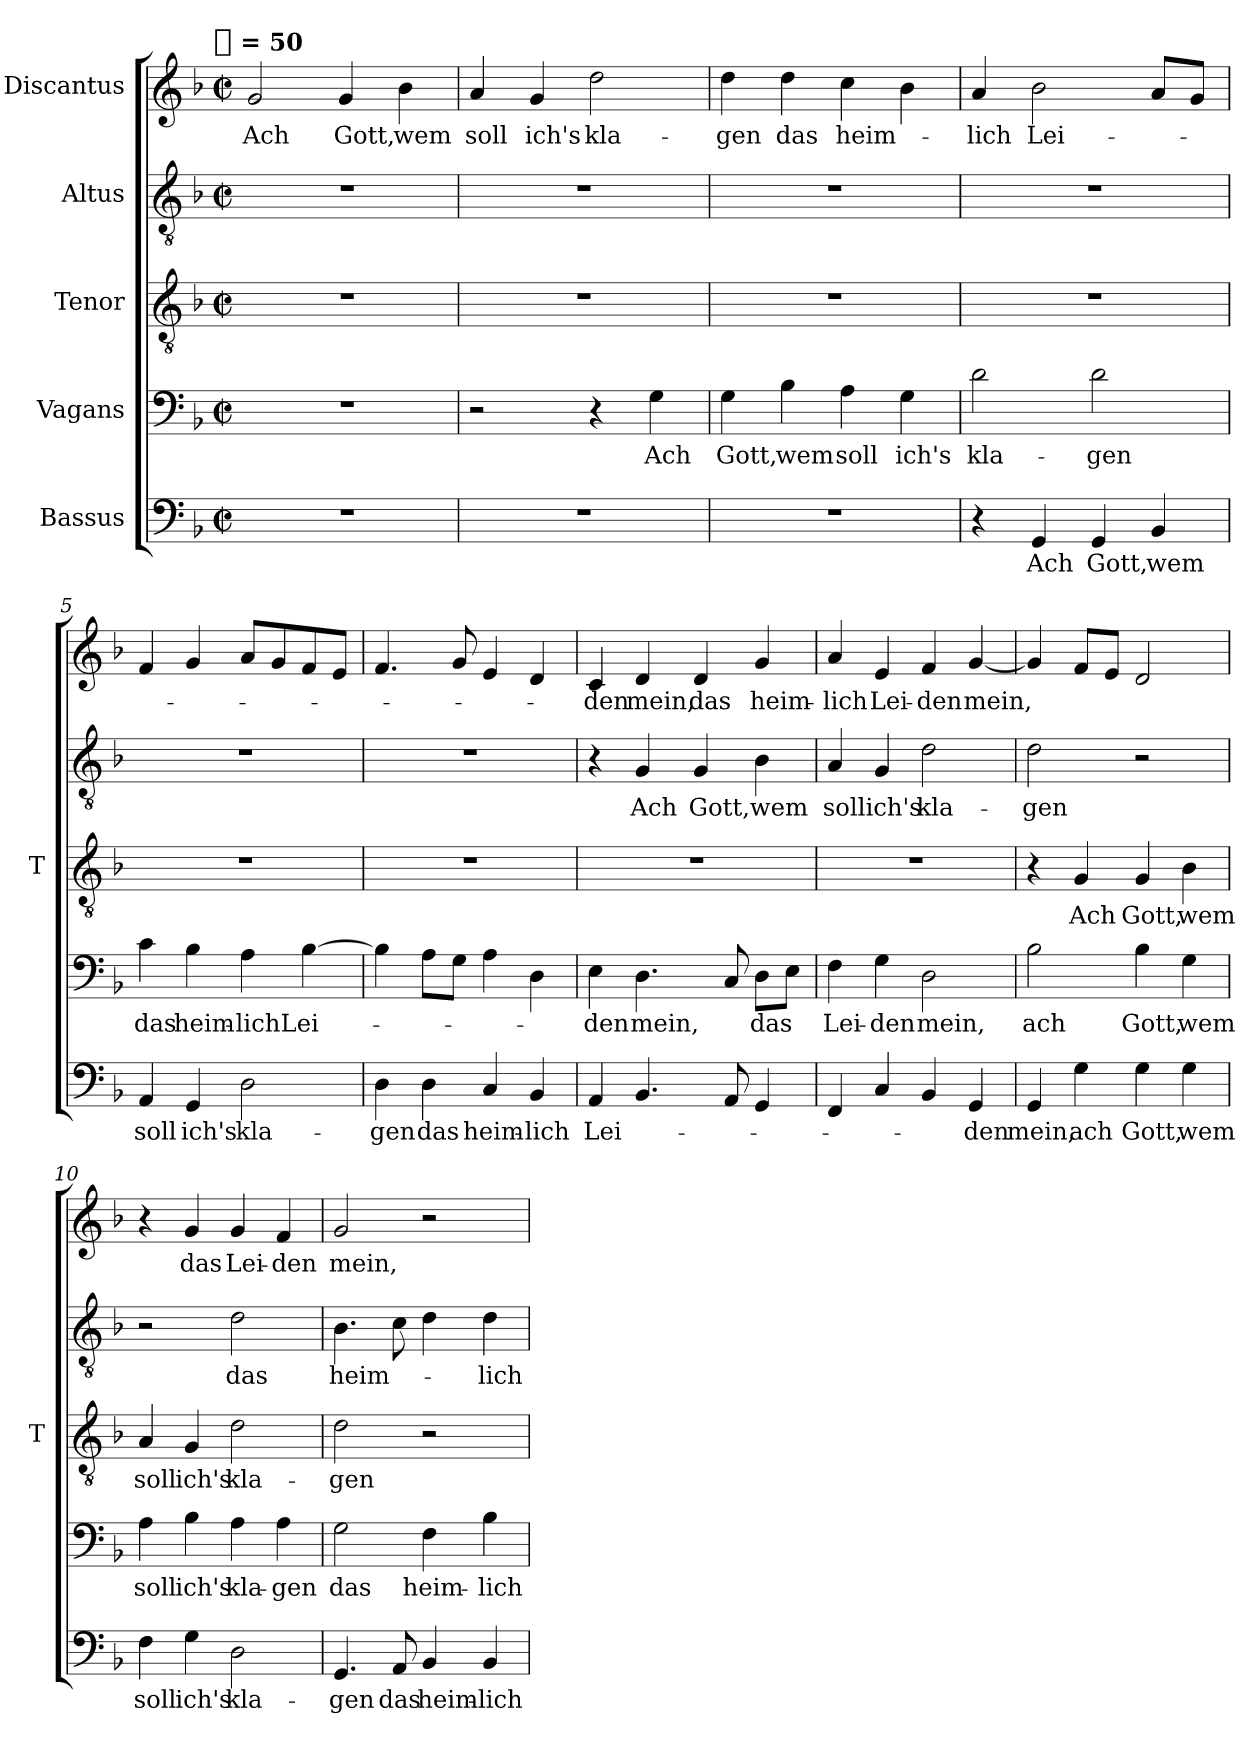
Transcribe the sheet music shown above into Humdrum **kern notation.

**kern	**text	**kern	**text	**kern	**text	**kern	**text	**kern	**text
*part5	*part5	*part4	*part4	*part3	*part3	*part2	*part2	*part1	*part1
*staff5	*staff5	*staff4	*staff4	*staff3	*staff3	*staff2	*staff2	*staff1	*staff1
*I"Bassus	*	*I"Vagans	*	*I"Tenor	*	*I"Altus	*	*I"Discantus	*
*	*	*	*	*I'T	*	*	*	*	*
*clefF4	*	*clefF4	*	*clefGv2	*	*clefGv2	*	*clefG2	*
*k[b-]	*	*k[b-]	*	*k[b-]	*	*k[b-]	*	*k[b-]	*
!!LO:TX:omd:t=[half] = 50
*M2/2	*	*M2/2	*	*M2/2	*	*M2/2	*	*M2/2	*
*met(c|)	*	*met(c|)	*	*met(c|)	*	*met(c|)	*	*met(c|)	*
*MM100	*	*MM100	*	*MM100	*	*MM100	*	*MM100	*
=1	=1	=1	=1	=1	=1	=1	=1	=1	=1
!	!	!	!	!	!	!	!	!	!LO:LY:b
1r	.	1r	.	1r	.	1r	.	2g/	Ach
!	!	!	!	!	!	!	!	!	!LO:LY:b
.	.	.	.	.	.	.	.	4g/	Gott,
!	!	!	!	!	!	!	!	!	!LO:LY:b
.	.	.	.	.	.	.	.	4b-\	wem
=2	=2	=2	=2	=2	=2	=2	=2	=2	=2
!	!	!	!	!	!	!	!	!	!LO:LY:b
1r	.	2r	.	1r	.	1r	.	4a/	soll
!	!	!	!	!	!	!	!	!	!LO:LY:b
.	.	.	.	.	.	.	.	4g/	ich's
!	!	!	!	!	!	!	!	!	!LO:LY:b
.	.	4r	.	.	.	.	.	2dd\	kla-
!	!	!	!LO:LY:b	!	!	!	!	!	!
.	.	4G\	Ach	.	.	.	.	.	.
=3	=3	=3	=3	=3	=3	=3	=3	=3	=3
!	!	!	!LO:LY:b	!	!	!	!	!	!LO:LY:b
1r	.	4G\	Gott,	1r	.	1r	.	4dd\	-gen
!	!	!	!LO:LY:b	!	!	!	!	!	!LO:LY:b
.	.	4B-\	wem	.	.	.	.	4dd\	das
!	!	!	!LO:LY:b	!	!	!	!	!	!LO:LY:b
.	.	4A\	soll	.	.	.	.	4cc\	-heim-
!	!	!	!LO:LY:b	!	!	!	!	!	!
.	.	4G\	ich's	.	.	.	.	4b-\	.
!!LO:LB:g=z
=4	=4	=4	=4	=4	=4	=4	=4	=4	=4
!	!	!	!LO:LY:b	!	!	!	!	!	!LO:LY:b
4r	.	2d\	kla-	1r	.	1r	.	4a/	-lich
!	!LO:LY:b	!	!	!	!	!	!	!	!LO:LY:b
4GG/	Ach	.	.	.	.	.	.	2b-\	Lei-
!	!LO:LY:b	!	!LO:LY:b	!	!	!	!	!	!
4GG/	Gott,	2d\	-gen	.	.	.	.	.	.
!	!LO:LY:b	!	!	!	!	!	!	!	!
4BB-/	wem	.	.	.	.	.	.	8aL	.
.	.	.	.	.	.	.	.	8gJ	.
=5	=5	=5	=5	=5	=5	=5	=5	=5	=5
!	!LO:LY:b	!	!LO:LY:b	!	!	!	!	!	!
4AA/	soll	4c\	das	1r	.	1r	.	4f/	.
!	!LO:LY:b	!	!LO:LY:b	!	!	!	!	!	!
4GG/	ich's	4B-\	heim-	.	.	.	.	4g/	.
!	!LO:LY:b	!	!LO:LY:b	!	!	!	!	!	!
2D\	kla-	4A\	-lich	.	.	.	.	8aL	.
.	.	.	.	.	.	.	.	8g	.
!	!	!	!LO:LY:b	!	!	!	!	!	!
.	.	[4B-\	Lei-	.	.	.	.	8f	.
.	.	.	.	.	.	.	.	8eJ	.
=6	=6	=6	=6	=6	=6	=6	=6	=6	=6
!	!LO:LY:b	!	!	!	!	!	!	!	!
4D\	-gen	4B-\]	.	1r	.	1r	.	4.f/	.
!	!LO:LY:b	!	!	!	!	!	!	!	!
4D\	das	8AL	.	.	.	.	.	.	.
.	.	8GJ	.	.	.	.	.	8g/	.
!	!LO:LY:b	!	!	!	!	!	!	!	!
4C/	heim-	4A\	.	.	.	.	.	4e/	.
!	!LO:LY:b	!	!	!	!	!	!	!	!
4BB-/	-lich	4D\	.	.	.	.	.	4d/	.
!!LO:LB:g=z
=7	=7	=7	=7	=7	=7	=7	=7	=7	=7
!	!LO:LY:b	!	!LO:LY:b	!	!	!	!	!	!LO:LY:b
4AA/	Lei-	4E\	-den	1r	.	4r	.	4c/	-den
!	!	!	!LO:LY:b	!	!	!	!LO:LY:b	!	!LO:LY:b
4.BB-/	.	4.D\	mein,	.	.	4G/	Ach	4d/	mein,
!	!	!	!	!	!	!	!LO:LY:b	!	!LO:LY:b
.	.	.	.	.	.	4G/	Gott,	4d/	das
8AA/	.	8C/	.	.	.	.	.	.	.
!	!	!	!LO:LY:b	!	!	!	!LO:LY:b	!	!LO:LY:b
4GG/	.	8DL	das	.	.	4B-\	wem	4g/	heim-
.	.	8EJ	.	.	.	.	.	.	.
=8	=8	=8	=8	=8	=8	=8	=8	=8	=8
!	!	!	!LO:LY:b	!	!	!	!LO:LY:b	!	!LO:LY:b
4FF/	.	4F\	Lei-	1r	.	4A/	soll	4a/	-lich
!	!	!	!LO:LY:b	!	!	!	!LO:LY:b	!	!LO:LY:b
4C/	.	4G\	-den	.	.	4G/	ich's	4e/	Lei-
!	!	!	!LO:LY:b	!	!	!	!LO:LY:b	!	!LO:LY:b
4BB-/	.	2D\	mein,	.	.	2d\	kla-	4f/	-den
!	!LO:LY:b	!	!	!	!	!	!	!	!LO:LY:b
4GG/	-den	.	.	.	.	.	.	[4g/	mein,
=9	=9	=9	=9	=9	=9	=9	=9	=9	=9
!	!LO:LY:b	!	!LO:LY:b	!	!	!	!LO:LY:b	!	!
4GG/	mein,	2B-\	ach	4r	.	2d\	-gen	4g/]	.
!	!LO:LY:b	!	!	!	!LO:LY:b	!	!	!	!
4G\	ach	.	.	4G/	Ach	.	.	8fL	.
.	.	.	.	.	.	.	.	8eJ	.
!	!LO:LY:b	!	!LO:LY:b	!	!LO:LY:b	!	!	!	!
4G\	Gott,	4B-\	Gott,	4G/	Gott,	2r	.	2d/	.
!	!LO:LY:b	!	!LO:LY:b	!	!LO:LY:b	!	!	!	!
4G\	wem	4G\	wem	4B-\	wem	.	.	.	.
!!LO:PB:g=z
=10	=10	=10	=10	=10	=10	=10	=10	=10	=10
!	!LO:LY:b	!	!LO:LY:b	!	!LO:LY:b	!	!	!	!
4F\	soll	4A\	soll	4A/	soll	2r	.	4r	.
!	!LO:LY:b	!	!LO:LY:b	!	!LO:LY:b	!	!	!	!LO:LY:b
4G\	ich's	4B-\	ich's	4G/	ich's	.	.	4g/	das
!	!LO:LY:b	!	!LO:LY:b	!	!LO:LY:b	!	!LO:LY:b	!	!LO:LY:b
2D\	kla-	4A\	kla-	2d\	kla-	2d\	das	4g/	Lei-
!	!	!	!LO:LY:b	!	!	!	!	!	!LO:LY:b
.	.	4A\	-gen	.	.	.	.	4f/	-den
=11	=11	=11	=11	=11	=11	=11	=11	=11	=11
!	!LO:LY:b	!	!LO:LY:b	!	!LO:LY:b	!	!LO:LY:b	!	!LO:LY:b
4.GG/	-gen	2G\	das	2d\	-gen	4.B-\	heim-	2g/	mein,
!	!LO:LY:b	!	!	!	!	!	!	!	!
8AA/	das	.	.	.	.	8c\	.	.	.
!	!LO:LY:b	!	!LO:LY:b	!	!	!	!	!	!
4BB-/	heim-	4F\	heim-	2r	.	4d\	.	2r	.
!	!LO:LY:b	!	!LO:LY:b	!	!	!	!LO:LY:b	!	!
4BB-/	-lich	4B-\	-lich	.	.	4d\	-lich	.	.
=	=	=	=	=	=	=	=	=	=
*-	*-	*-	*-	*-	*-	*-	*-	*-	*-
